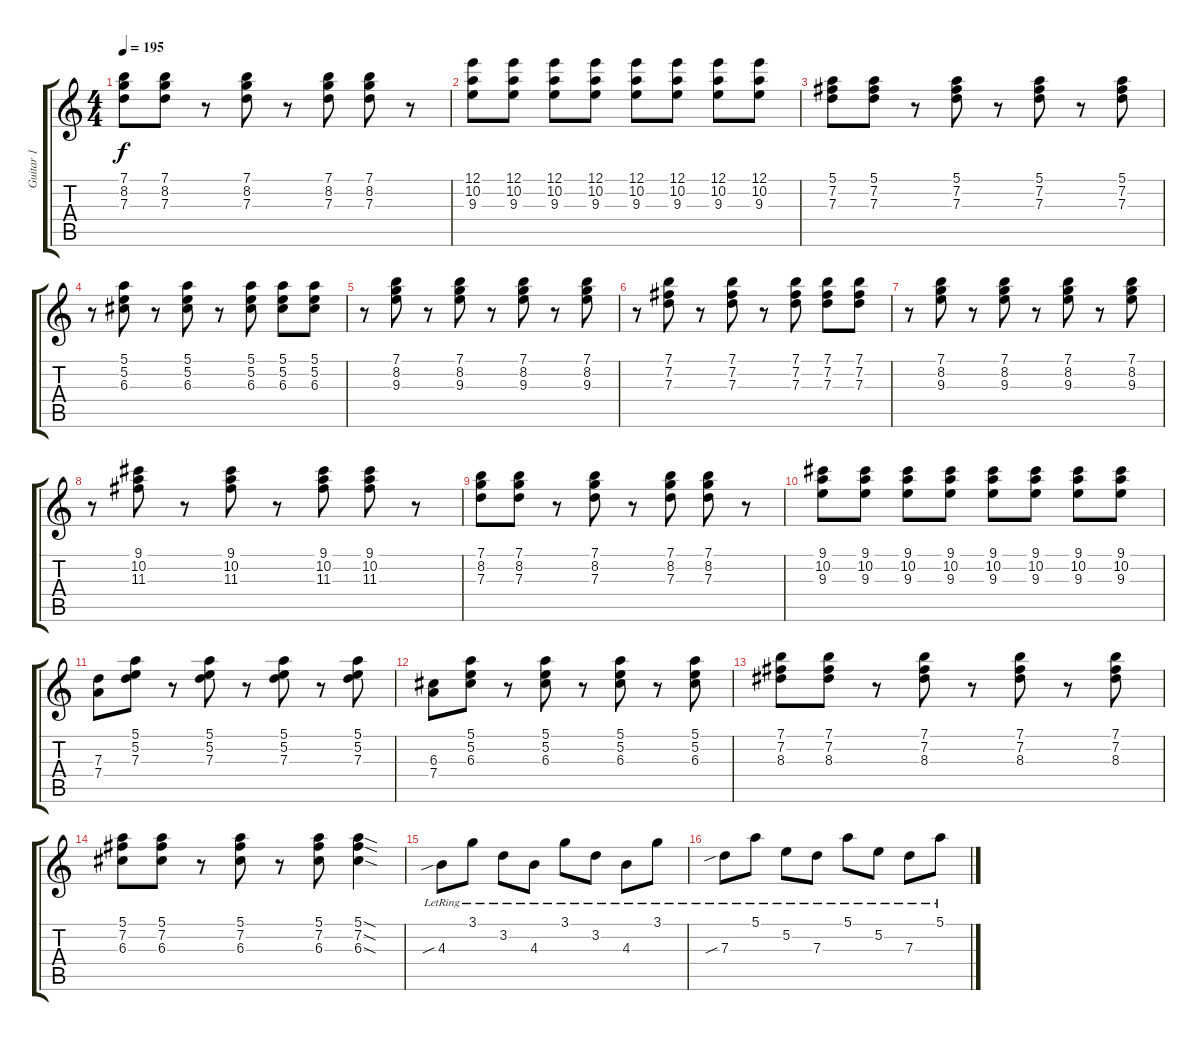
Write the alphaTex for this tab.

\track ("Guitar 1" "Guitar 1") {instrument acousticguitarsteel}
\staff {score tabs}
\tuning (E4 B3 G3 D3 A2 E2) {hide}
\ts (4 4)
\tempo 195
\clef g2
\ks c
(7.1 8.2 7.3).8{dy f} (7.1 8.2 7.3).8 r.8 (7.1 8.2 7.3).8 r.8 (7.1 8.2 7.3).8 (7.1 8.2 7.3).8 r.8 |
(12.1 10.2 9.3).8 (12.1 10.2 9.3).8 (12.1 10.2 9.3).8 (12.1 10.2 9.3).8 (12.1 10.2 9.3).8 (12.1 10.2 9.3).8 (12.1 10.2 9.3).8 (12.1 10.2 9.3).8 |
(5.1 7.2 7.3).8 (5.1 7.2 7.3).8 r.8 (5.1 7.2 7.3).8 r.8 (5.1 7.2 7.3).8 r.8 (5.1 7.2 7.3).8 |
r.8 (5.1 5.2 6.3).8 r.8 (5.1 5.2 6.3).8 r.8 (5.1 5.2 6.3).8 (5.1 5.2 6.3).8 (5.1 5.2 6.3).8 |
r.8 (7.1 8.2 9.3).8 r.8 (7.1 8.2 9.3).8 r.8 (7.1 8.2 9.3).8 r.8 (7.1 8.2 9.3).8 |
r.8 (7.1 7.2 7.3).8 r.8 (7.1 7.2 7.3).8 r.8 (7.1 7.2 7.3).8 (7.1 7.2 7.3).8 (7.1 7.2 7.3).8 |
r.8 (7.1 8.2 9.3).8 r.8 (7.1 8.2 9.3).8 r.8 (7.1 8.2 9.3).8 r.8 (7.1 8.2 9.3).8 |
r.8 (9.1 10.2 11.3).8 r.8 (9.1 10.2 11.3).8 r.8 (9.1 10.2 11.3).8 (9.1 10.2 11.3).8 r.8 |
(7.1 8.2 7.3).8 (7.1 8.2 7.3).8 r.8 (7.1 8.2 7.3).8 r.8 (7.1 8.2 7.3).8 (7.1 8.2 7.3).8 r.8 |
(9.1 10.2 9.3).8 (9.1 10.2 9.3).8 (9.1 10.2 9.3).8 (9.1 10.2 9.3).8 (9.1 10.2 9.3).8 (9.1 10.2 9.3).8 (9.1 10.2 9.3).8 (9.1 10.2 9.3).8 |
(7.3 7.4).8 (5.1 5.2 7.3).8 r.8 (5.1 5.2 7.3).8 r.8 (5.1 5.2 7.3).8 r.8 (5.1 5.2 7.3).8 |
(6.3 7.4).8 (5.1 5.2 6.3).8 r.8 (5.1 5.2 6.3).8 r.8 (5.1 5.2 6.3).8 r.8 (5.1 5.2 6.3).8 |
(7.1 7.2 8.3).8 (7.1 7.2 8.3).8 r.8 (7.1 7.2 8.3).8 r.8 (7.1 7.2 8.3).8 r.8 (7.1 7.2 8.3).8 |
(5.1 7.2 6.3).8 (5.1 7.2 6.3).8 r.8 (5.1 7.2 6.3).8 r.8 (5.1 7.2 6.3).8 (5.1{sod} 7.2{sod} 6.3{sod}).4 |
4.3{sib lr}.8 3.1{lr}.8 3.2{lr}.8 4.3{lr}.8 3.1{lr}.8 3.2{lr}.8 4.3{lr}.8 3.1{lr}.8 |
7.3{sib lr}.8 5.1{lr}.8 5.2{lr}.8 7.3{lr}.8 5.1{lr}.8 5.2{lr}.8 7.3{lr}.8 5.1{lr}.8
